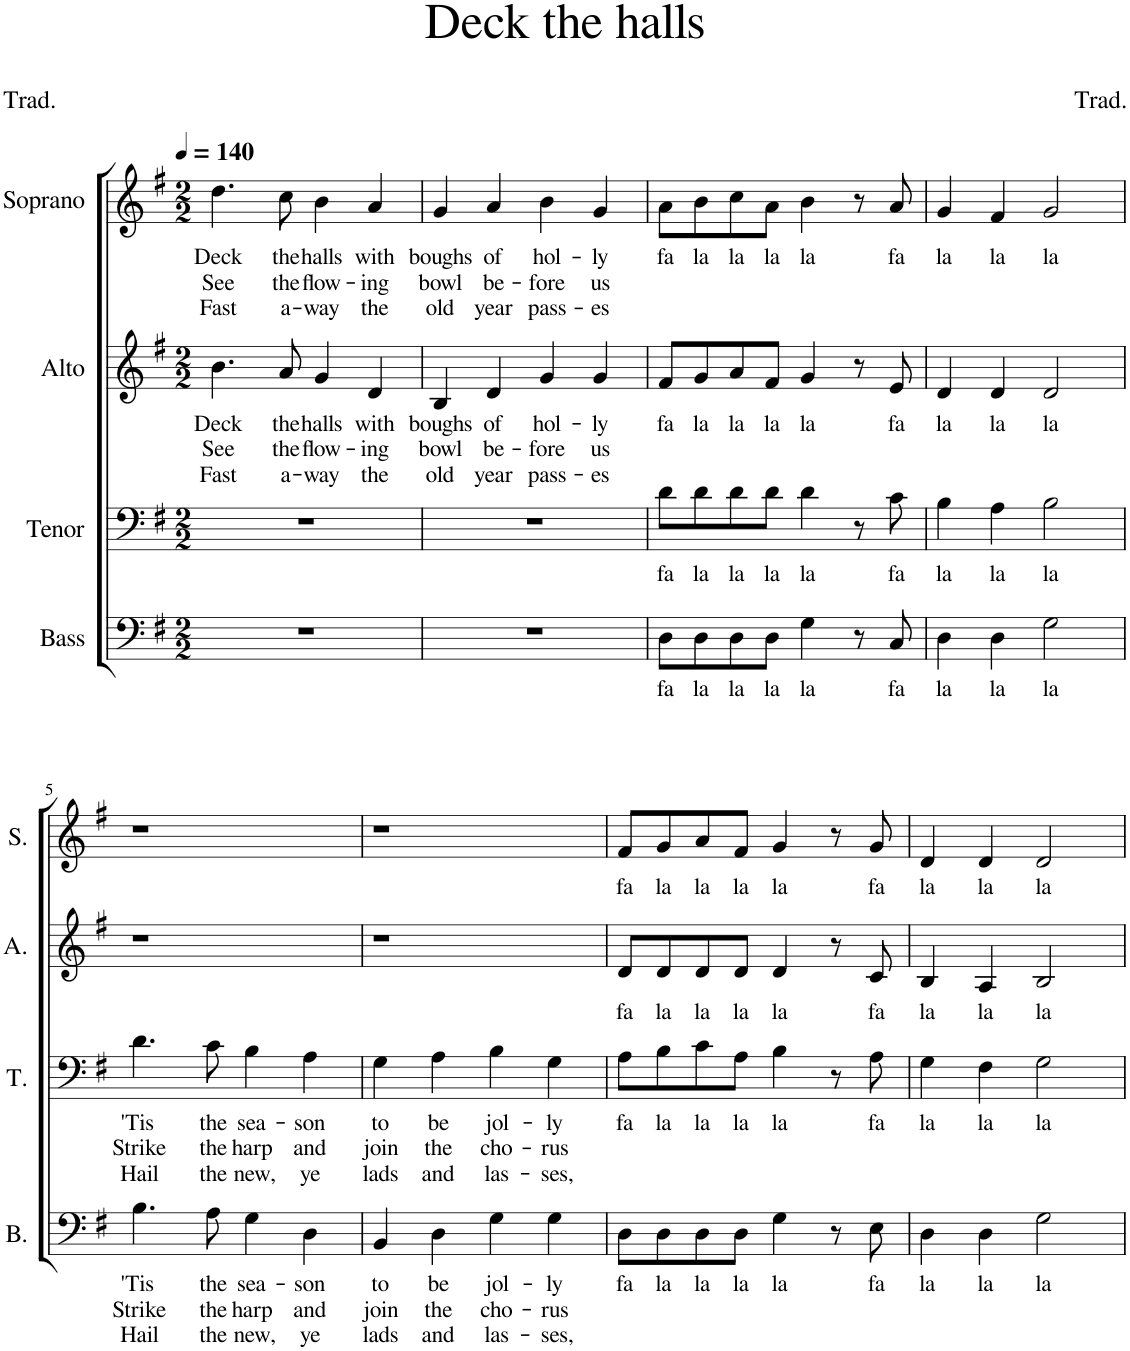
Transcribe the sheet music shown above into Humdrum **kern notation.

**kern	**text	**text	**text	**kern	**text	**text	**text	**kern	**text	**text	**text	**kern	**text	**text	**text
*part4	*part4	*part4	*part4	*part3	*part3	*part3	*part3	*part2	*part2	*part2	*part2	*part1	*part1	*part1	*part1
*staff4	*staff4	*staff4	*staff4	*staff3	*staff3	*staff3	*staff3	*staff2	*staff2	*staff2	*staff2	*staff1	*staff1	*staff1	*staff1
*I"Bass	*	*	*	*I"Tenor	*	*	*	*I"Alto	*	*	*	*I"Soprano	*	*	*
*I'B.	*	*	*	*I'T.	*	*	*	*I'A.	*	*	*	*I'S.	*	*	*
*clefF4	*	*	*	*clefF4	*	*	*	*clefG2	*	*	*	*clefG2	*	*	*
*k[f#]	*	*	*	*k[f#]	*	*	*	*k[f#]	*	*	*	*k[f#]	*	*	*
*M2/2	*	*	*	*M2/2	*	*	*	*M2/2	*	*	*	*M2/2	*	*	*
*MM140	*	*	*	*MM140	*	*	*	*MM140	*	*	*	*MM140	*	*	*
=1	=1	=1	=1	=1	=1	=1	=1	=1	=1	=1	=1	=1	=1	=1	=1
!	!	!	!	!	!	!	!	!	!LO:LY:b	!LO:LY:b	!LO:LY:b	!	!LO:LY:b	!LO:LY:b	!LO:LY:b
1r	.	.	.	1r	.	.	.	4.b\	Deck	See	Fast	4.dd\	Deck	See	Fast
!	!	!	!	!	!	!	!	!	!LO:LY:b	!LO:LY:b	!LO:LY:b	!	!LO:LY:b	!LO:LY:b	!LO:LY:b
.	.	.	.	.	.	.	.	8a/	the	the	a-	8cc\	the	the	a-
!	!	!	!	!	!	!	!	!	!LO:LY:b	!LO:LY:b	!LO:LY:b	!	!LO:LY:b	!LO:LY:b	!LO:LY:b
.	.	.	.	.	.	.	.	4g/	halls	flow-	-way	4b\	halls	flow-	-way
!	!	!	!	!	!	!	!	!	!LO:LY:b	!LO:LY:b	!LO:LY:b	!	!LO:LY:b	!LO:LY:b	!LO:LY:b
.	.	.	.	.	.	.	.	4d/	with	-ing	the	4a/	with	-ing	the
=2	=2	=2	=2	=2	=2	=2	=2	=2	=2	=2	=2	=2	=2	=2	=2
!	!	!	!	!	!	!	!	!	!LO:LY:b	!LO:LY:b	!LO:LY:b	!	!LO:LY:b	!LO:LY:b	!LO:LY:b
1r	.	.	.	1r	.	.	.	4B/	boughs	bowl	old	4g/	boughs	bowl	old
!	!	!	!	!	!	!	!	!	!LO:LY:b	!LO:LY:b	!LO:LY:b	!	!LO:LY:b	!LO:LY:b	!LO:LY:b
.	.	.	.	.	.	.	.	4d/	of	be-	year	4a/	of	be-	year
!	!	!	!	!	!	!	!	!	!LO:LY:b	!LO:LY:b	!LO:LY:b	!	!LO:LY:b	!LO:LY:b	!LO:LY:b
.	.	.	.	.	.	.	.	4g/	hol-	-fore	pass-	4b\	hol-	-fore	pass-
!	!	!	!	!	!	!	!	!	!LO:LY:b	!LO:LY:b	!LO:LY:b	!	!LO:LY:b	!LO:LY:b	!LO:LY:b
.	.	.	.	.	.	.	.	4g/	-ly	us	-es	4g/	-ly	us	-es
=3	=3	=3	=3	=3	=3	=3	=3	=3	=3	=3	=3	=3	=3	=3	=3
!	!LO:LY:b	!	!	!	!LO:LY:b	!	!	!	!LO:LY:b	!	!	!	!LO:LY:b	!	!
8D\L	fa	.	.	8d\L	fa	.	.	8f#/L	fa	.	.	8a\L	fa	.	.
!	!LO:LY:b	!	!	!	!LO:LY:b	!	!	!	!LO:LY:b	!	!	!	!LO:LY:b	!	!
8D\	la	.	.	8d\	la	.	.	8g/	la	.	.	8b\	la	.	.
!	!LO:LY:b	!	!	!	!LO:LY:b	!	!	!	!LO:LY:b	!	!	!	!LO:LY:b	!	!
8D\	la	.	.	8d\	la	.	.	8a/	la	.	.	8cc\	la	.	.
!	!LO:LY:b	!	!	!	!LO:LY:b	!	!	!	!LO:LY:b	!	!	!	!LO:LY:b	!	!
8D\J	la	.	.	8d\J	la	.	.	8f#/J	la	.	.	8a\J	la	.	.
!	!LO:LY:b	!	!	!	!LO:LY:b	!	!	!	!LO:LY:b	!	!	!	!LO:LY:b	!	!
4G\	la	.	.	4d\	la	.	.	4g/	la	.	.	4b\	la	.	.
8r	.	.	.	8r	.	.	.	8r	.	.	.	8r	.	.	.
!	!LO:LY:b	!	!	!	!LO:LY:b	!	!	!	!LO:LY:b	!	!	!	!LO:LY:b	!	!
8C/	fa	.	.	8c\	fa	.	.	8e/	fa	.	.	8a/	fa	.	.
=4	=4	=4	=4	=4	=4	=4	=4	=4	=4	=4	=4	=4	=4	=4	=4
!	!LO:LY:b	!	!	!	!LO:LY:b	!	!	!	!LO:LY:b	!	!	!	!LO:LY:b	!	!
4D\	la	.	.	4B\	la	.	.	4d/	la	.	.	4g/	la	.	.
!	!LO:LY:b	!	!	!	!LO:LY:b	!	!	!	!LO:LY:b	!	!	!	!LO:LY:b	!	!
4D\	la	.	.	4A\	la	.	.	4d/	la	.	.	4f#/	la	.	.
!	!LO:LY:b	!	!	!	!LO:LY:b	!	!	!	!LO:LY:b	!	!	!	!LO:LY:b	!	!
2G\	la	.	.	2B\	la	.	.	2d/	la	.	.	2g/	la	.	.
!!LO:LB:g=z
=5	=5	=5	=5	=5	=5	=5	=5	=5	=5	=5	=5	=5	=5	=5	=5
!	!LO:LY:b	!LO:LY:b	!LO:LY:b	!	!LO:LY:b	!LO:LY:b	!LO:LY:b	!	!	!	!	!	!	!	!
4.B\	'Tis	Strike	Hail	4.d\	'Tis	Strike	Hail	1r	.	.	.	1r	.	.	.
!	!LO:LY:b	!LO:LY:b	!LO:LY:b	!	!LO:LY:b	!LO:LY:b	!LO:LY:b	!	!	!	!	!	!	!	!
8A\	the	the	the	8c\	the	the	the	.	.	.	.	.	.	.	.
!	!LO:LY:b	!LO:LY:b	!LO:LY:b	!	!LO:LY:b	!LO:LY:b	!LO:LY:b	!	!	!	!	!	!	!	!
4G\	sea-	harp	new,	4B\	sea-	harp	new,	.	.	.	.	.	.	.	.
!	!LO:LY:b	!LO:LY:b	!LO:LY:b	!	!LO:LY:b	!LO:LY:b	!LO:LY:b	!	!	!	!	!	!	!	!
4D\	-son	and	ye	4A\	-son	and	ye	.	.	.	.	.	.	.	.
=6	=6	=6	=6	=6	=6	=6	=6	=6	=6	=6	=6	=6	=6	=6	=6
!	!LO:LY:b	!LO:LY:b	!LO:LY:b	!	!LO:LY:b	!LO:LY:b	!LO:LY:b	!	!	!	!	!	!	!	!
4BB/	to	join	lads	4G\	to	join	lads	1r	.	.	.	1r	.	.	.
!	!LO:LY:b	!LO:LY:b	!LO:LY:b	!	!LO:LY:b	!LO:LY:b	!LO:LY:b	!	!	!	!	!	!	!	!
4D\	be	the	and	4A\	be	the	and	.	.	.	.	.	.	.	.
!	!LO:LY:b	!LO:LY:b	!LO:LY:b	!	!LO:LY:b	!LO:LY:b	!LO:LY:b	!	!	!	!	!	!	!	!
4G\	jol-	cho-	las-	4B\	jol-	cho-	las-	.	.	.	.	.	.	.	.
!	!LO:LY:b	!LO:LY:b	!LO:LY:b	!	!LO:LY:b	!LO:LY:b	!LO:LY:b	!	!	!	!	!	!	!	!
4G\	-ly	-rus	-ses,	4G\	-ly	-rus	-ses,	.	.	.	.	.	.	.	.
=7	=7	=7	=7	=7	=7	=7	=7	=7	=7	=7	=7	=7	=7	=7	=7
!	!LO:LY:b	!	!	!	!LO:LY:b	!	!	!	!LO:LY:b	!	!	!	!LO:LY:b	!	!
8D\L	fa	.	.	8A\L	fa	.	.	8d/L	fa	.	.	8f#/L	fa	.	.
!	!LO:LY:b	!	!	!	!LO:LY:b	!	!	!	!LO:LY:b	!	!	!	!LO:LY:b	!	!
8D\	la	.	.	8B\	la	.	.	8d/	la	.	.	8g/	la	.	.
!	!LO:LY:b	!	!	!	!LO:LY:b	!	!	!	!LO:LY:b	!	!	!	!LO:LY:b	!	!
8D\	la	.	.	8c\	la	.	.	8d/	la	.	.	8a/	la	.	.
!	!LO:LY:b	!	!	!	!LO:LY:b	!	!	!	!LO:LY:b	!	!	!	!LO:LY:b	!	!
8D\J	la	.	.	8A\J	la	.	.	8d/J	la	.	.	8f#/J	la	.	.
!	!LO:LY:b	!	!	!	!LO:LY:b	!	!	!	!LO:LY:b	!	!	!	!LO:LY:b	!	!
4G\	la	.	.	4B\	la	.	.	4d/	la	.	.	4g/	la	.	.
8r	.	.	.	8r	.	.	.	8r	.	.	.	8r	.	.	.
!	!LO:LY:b	!	!	!	!LO:LY:b	!	!	!	!LO:LY:b	!	!	!	!LO:LY:b	!	!
8E\	fa	.	.	8A\	fa	.	.	8c/	fa	.	.	8g/	fa	.	.
=8	=8	=8	=8	=8	=8	=8	=8	=8	=8	=8	=8	=8	=8	=8	=8
!	!LO:LY:b	!	!	!	!LO:LY:b	!	!	!	!LO:LY:b	!	!	!	!LO:LY:b	!	!
4D\	la	.	.	4G\	la	.	.	4B/	la	.	.	4d/	la	.	.
!	!LO:LY:b	!	!	!	!LO:LY:b	!	!	!	!LO:LY:b	!	!	!	!LO:LY:b	!	!
4D\	la	.	.	4F#\	la	.	.	4A/	la	.	.	4d/	la	.	.
!	!LO:LY:b	!	!	!	!LO:LY:b	!	!	!	!LO:LY:b	!	!	!	!LO:LY:b	!	!
2G\	la	.	.	2G\	la	.	.	2B/	la	.	.	2d/	la	.	.
=	=	=	=	=	=	=	=	=	=	=	=	=	=	=	=
*-	*-	*-	*-	*-	*-	*-	*-	*-	*-	*-	*-	*-	*-	*-	*-
